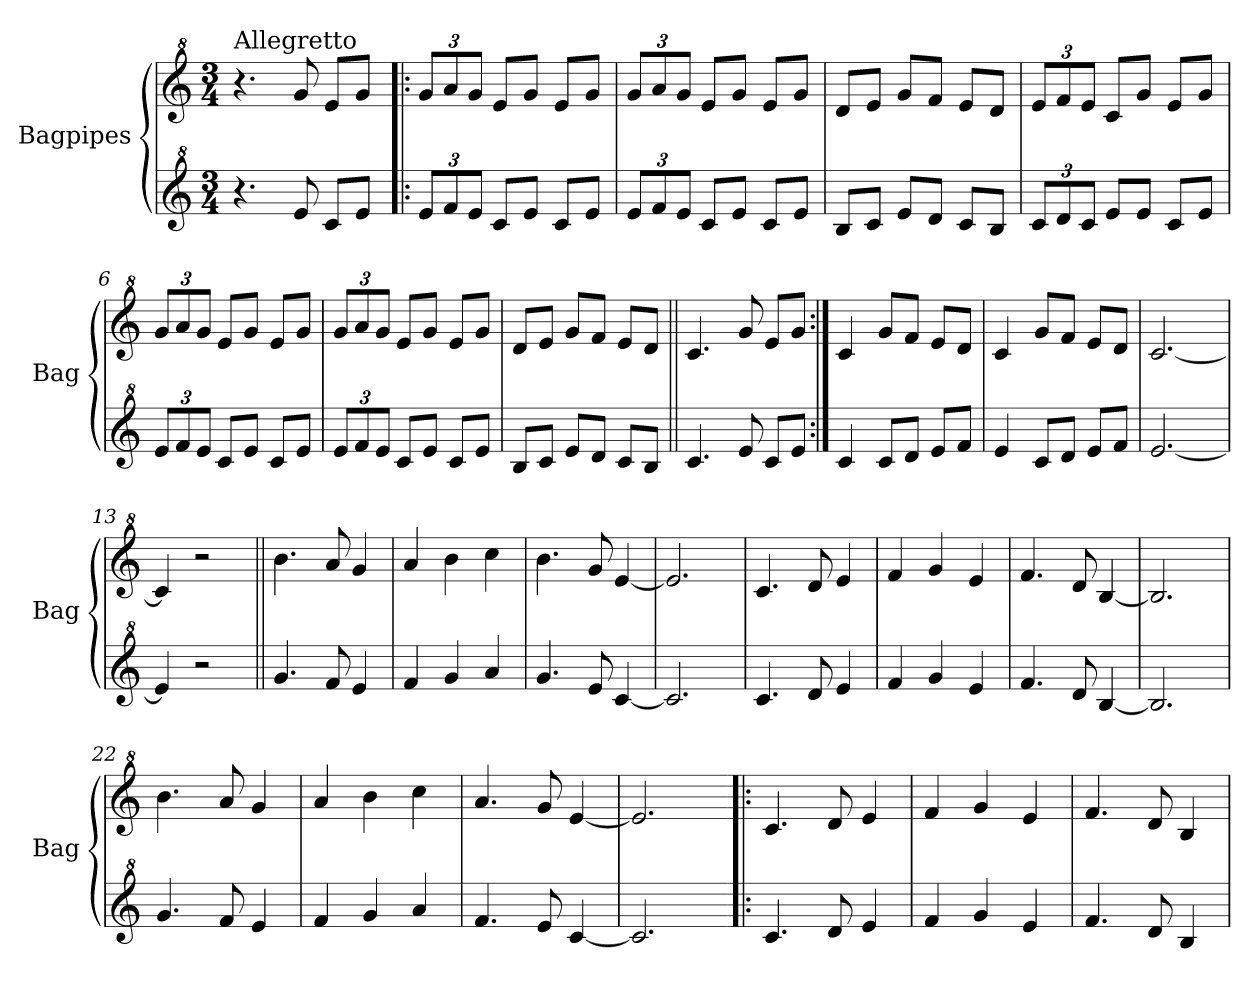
**kern	**kern
*part2	*part1
*staff2	*staff1
*I"Bagpipes	*I"Bagpipes
*I'Bag	*I'Bag
*clefG^2	*clefG^2
*k[]	*k[]
*C:	*C:
*M3/4	*M3/4
=1	=1
!	!LO:TX:a:t=Allegretto
4.r	4.r
8ee/	8gg/
8cc/L	8ee/L
8ee/J	8gg/J
=2!|:	=2!|:
*Xbrackettup	*Xbrackettup
12ee/L	12gg/L
12ff/	12aa/
12ee/J	12gg/J
8cc/L	8ee/L
8ee/J	8gg/J
8cc/L	8ee/L
8ee/J	8gg/J
=3	=3
12ee/L	12gg/L
12ff/	12aa/
12ee/J	12gg/J
8cc/L	8ee/L
8ee/J	8gg/J
8cc/L	8ee/L
8ee/J	8gg/J
=4	=4
8b/L	8dd/L
8cc/J	8ee/J
8ee/L	8gg/L
8dd/J	8ff/J
8cc/L	8ee/L
8b/J	8dd/J
=5	=5
12cc/L	12ee/L
12dd/	12ff/
12cc/J	12ee/J
8ee/L	8cc/L
8ee/J	8gg/J
8cc/L	8ee/L
8ee/J	8gg/J
=6	=6
12ee/L	12gg/L
12ff/	12aa/
12ee/J	12gg/J
8cc/L	8ee/L
8ee/J	8gg/J
8cc/L	8ee/L
8ee/J	8gg/J
!!LO:LB:g=z
=7	=7
12ee/L	12gg/L
12ff/	12aa/
12ee/J	12gg/J
8cc/L	8ee/L
8ee/J	8gg/J
8cc/L	8ee/L
8ee/J	8gg/J
=8	=8
8b/L	8dd/L
8cc/J	8ee/J
8ee/L	8gg/L
8dd/J	8ff/J
8cc/L	8ee/L
8b/J	8dd/J
=9||	=9||
4.cc/	4.cc/
8ee/	8gg/
8cc/L	8ee/L
8ee/J	8gg/J
=10:|!	=10:|!
4cc/	4cc/
8cc/L	8gg/L
8dd/J	8ff/J
8ee/L	8ee/L
8ff/J	8dd/J
=11	=11
4ee/	4cc/
8cc/L	8gg/L
8dd/J	8ff/J
8ee/L	8ee/L
8ff/J	8dd/J
=12	=12
[2.ee/	[2.cc/
=13	=13
4ee/]	4cc/]
2r	2r
=14||	=14||
4.gg/	4.bb\
8ff/	8aa/
4ee/	4gg/
=15	=15
4ff/	4aa/
4gg/	4bb\
4aa/	4ccc\
!!LO:LB:g=z
=16	=16
4.gg/	4.bb\
8ee/	8gg/
[4cc/	[4ee/
=17	=17
2.cc/]	2.ee/]
=18	=18
4.cc/	4.cc/
8dd/	8dd/
4ee/	4ee/
=19	=19
4ff/	4ff/
4gg/	4gg/
4ee/	4ee/
=20	=20
4.ff/	4.ff/
8dd/	8dd/
[4b/	[4b/
=21	=21
2.b/]	2.b/]
=22	=22
4.gg/	4.bb\
8ff/	8aa/
4ee/	4gg/
=23	=23
4ff/	4aa/
4gg/	4bb\
4aa/	4ccc\
=24	=24
4.ff/	4.aa/
8ee/	8gg/
[4cc/	[4ee/
=25	=25
2.cc/]	2.ee/]
=26!|:	=26!|:
4.cc/	4.cc/
8dd/	8dd/
4ee/	4ee/
=27	=27
4ff/	4ff/
4gg/	4gg/
4ee/	4ee/
!!LO:LB:g=z
=28	=28
4.ff/	4.ff/
8dd/	8dd/
4b/	4b/
=	=
*-	*-
